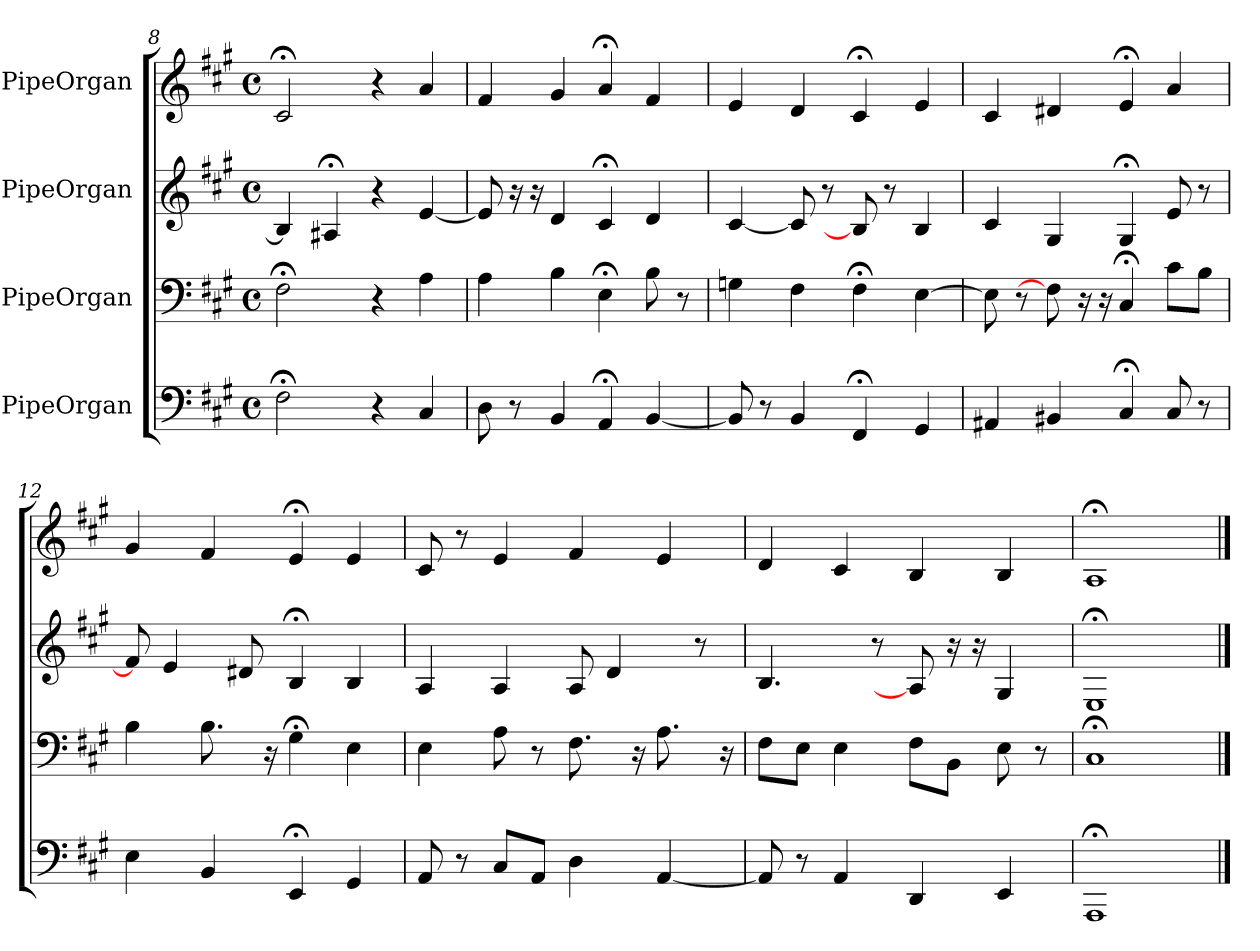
**kern	**kern	**kern	**kern
*part4	*part3	*part2	*part1
*staff4	*staff3	*staff2	*staff1
*I"PipeOrgan	*I"PipeOrgan	*I"PipeOrgan	*I"PipeOrgan
*k[f#c#g#]	*k[f#c#g#]	*k[f#c#g#]	*k[f#c#g#]
*A:	*A:	*A:	*A:
*M4/4	*M4/4	*M4/4	*M4/4
*met(c)	*met(c)	*met(c)	*met(c)
=8	=8	=8	=8
2F#;<	2F#;<	4B]	2c#;<
.	.	4A#X;<	.
4r	4r	4r	4r
4C#	4A	[4e	4a
=9	=9	=9	=9
8D	4A	8e]	4f#
8r	.	16r	.
.	.	16r	.
4BB	4B	4d	4g#
4AA;<	4E;<	4c#;<	4a;<
[4BB	8B	4d	4f#
.	8r	.	.
=10	=10	=10	=10
8BB]	4Gn	[4c#	4e
8r	.	.	.
4BB	4F#	8c#]	4d
.	.	8r	.
4FF#;<	4F#;<	8B]	4c#;<
.	.	8r	.
4GG#	[4E	4B	4e
=11	=11	=11	=11
4AA#X	8E]	4c#	4c#
.	8r	.	.
4BB#X	8F#]	4G#	4d#X
.	16r	.	.
.	16r	.	.
4C#;<	4C#;<	4G#;<	4e;<
8C#	8c#L	8e	4a
8r	8BJ	8r	.
=12	=12	=12	=12
4E	4B	8f#]	4g#
.	.	4e	.
4BB	8.B	.	4f#
.	.	8d#X	.
.	16r	.	.
4EE;<	4G#;<	4B;<	4e;<
4GG#	4E	4B	4e
=13	=13	=13	=13
8AA	4E	4A	8c#
8r	.	.	8r
8C#L	8A	4A	4e
8AAJ	8r	.	.
4D	8.F#	8A	4f#
.	.	4d	.
.	16r	.	.
[4AA	8.A	.	4e
.	.	8r	.
.	16r	.	.
=14	=14	=14	=14
8AA]	8F#L	4.B	4d
8r	8EJ	.	.
4AA	4E	.	4c#
.	.	8r	.
4DD	8F#L	8A]	4B
.	8BBJ	16r	.
.	.	16r	.
4EE	8E	4G#	4B
.	8r	.	.
=15	=15	=15	=15
1AAA;<	1C#;<	1E;<	1A;<
==	==	==	==
*-	*-	*-	*-
